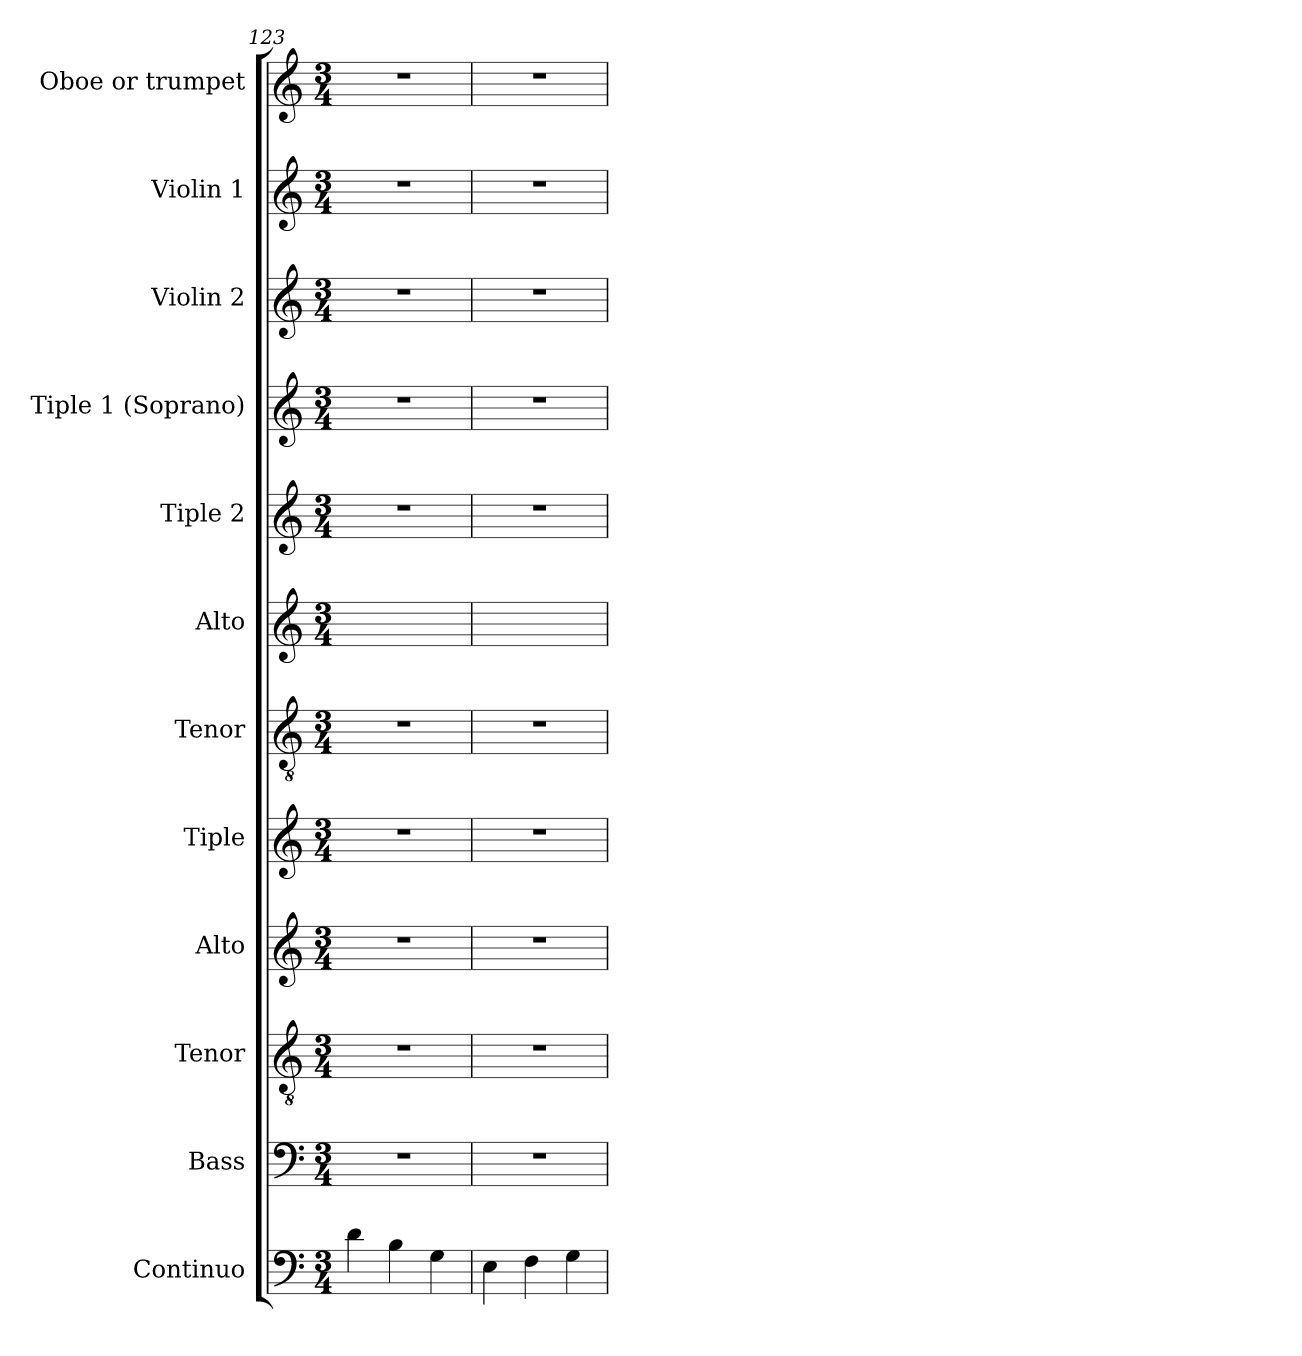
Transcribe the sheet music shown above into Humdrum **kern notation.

**kern	**kern	**kern	**kern	**kern	**kern	**kern	**kern	**kern	**kern	**kern	**kern
*part12	*part11	*part10	*part9	*part8	*part7	*part6	*part5	*part4	*part3	*part2	*part1
*staff12	*staff11	*staff10	*staff9	*staff8	*staff7	*staff6	*staff5	*staff4	*staff3	*staff2	*staff1
*I"Continuo	*I"Bass	*I"Tenor	*I"Alto	*I"Tiple	*I"Tenor	*I"Alto	*I"Tiple 2	*I"Tiple 1 (Soprano)	*I"Violin 2	*I"Violin 1	*I"Oboe or trumpet
*	*I'B.	*I'T.	*I'A.	*	*I'T.	*I'A.	*	*I'S1.	*I'Vln. 2	*I'Vln. 1	*I'Ob.
*clefF4	*clefF4	*clefGv2	*clefG2	*clefG2	*clefGv2	*clefG2	*clefG2	*clefG2	*clefG2	*clefG2	*clefG2
*	*	*ITrd7c12	*	*	*ITrd7c12	*	*	*	*	*	*
*k[]	*k[]	*k[]	*k[]	*k[]	*k[]	*k[]	*k[]	*k[]	*k[]	*k[]	*k[]
*C:	*C:	*C:	*C:	*C:	*C:	*C:	*C:	*C:	*C:	*C:	*C:
*M3/4	*M3/4	*M3/4	*M3/4	*M3/4	*M3/4	*M3/4	*M3/4	*M3/4	*M3/4	*M3/4	*M3/4
=123	=123	=123	=123	=123	=123	=123	=123	=123	=123	=123	=123
!	!LO:N:vis=1	!LO:N:vis=1	!LO:N:vis=1	!LO:N:vis=1	!LO:N:vis=1	!LO:N:vis=1	!LO:N:vis=1	!LO:N:vis=1	!LO:N:vis=1	!LO:N:vis=1	!LO:N:vis=1
4di\	2.r	2.r	2.r	2.r	2.r	2.ryy	2.r	2.r	2.r	2.r	2.r
4Bi\	.	.	.	.	.	.	.	.	.	.	.
4Gi\	.	.	.	.	.	.	.	.	.	.	.
=124	=124	=124	=124	=124	=124	=124	=124	=124	=124	=124	=124
!	!LO:N:vis=1	!LO:N:vis=1	!LO:N:vis=1	!LO:N:vis=1	!LO:N:vis=1	!LO:N:vis=1	!LO:N:vis=1	!LO:N:vis=1	!LO:N:vis=1	!LO:N:vis=1	!LO:N:vis=1
4Ei\	2.r	2.r	2.r	2.r	2.r	2.ryy	2.r	2.r	2.r	2.r	2.r
4Fi\	.	.	.	.	.	.	.	.	.	.	.
4Gi\	.	.	.	.	.	.	.	.	.	.	.
=	=	=	=	=	=	=	=	=	=	=	=
*-	*-	*-	*-	*-	*-	*-	*-	*-	*-	*-	*-
